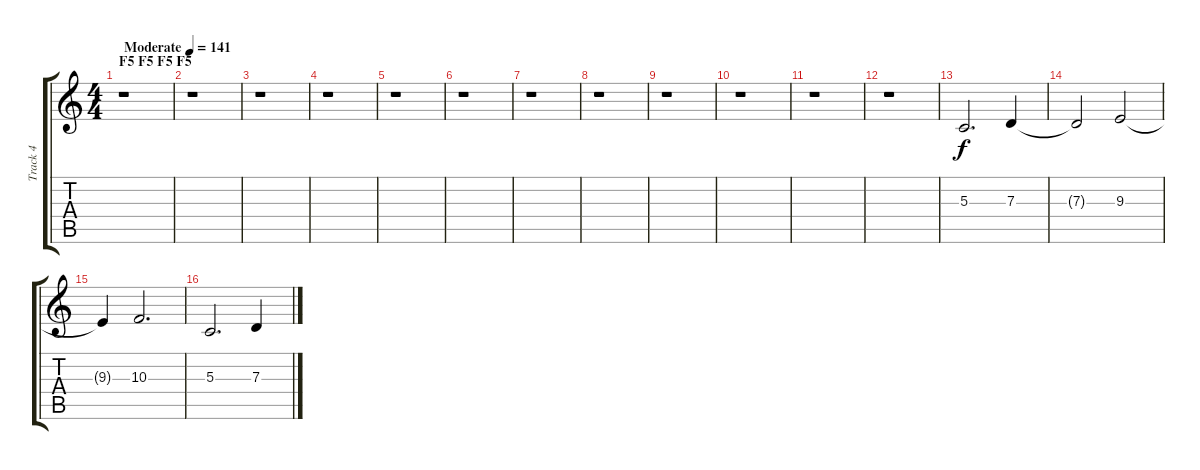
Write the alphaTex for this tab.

\track ("Track 4" "Track 4") {instrument synthstrings1}
\staff {score tabs}
\tuning (E4 B3 G3 D3 A2 D2) {hide}
\ts (4 4)
\section ("" "F5 F5 F5 F5")
\tempo (141 "Moderate")
\clef g2
\ks c
r.1{dy f instrument synthstrings1} |
r.1 |
r.1 |
r.1 |
r.1 |
r.1 |
r.1 |
r.1 |
r.1 |
r.1 |
r.1 |
r.1 |
5.3.2{d} 7.3.4 |
7.3{t}.2 9.3.2 |
9.3{t}.4 10.3.2{d} |
5.3.2{d} 7.3.4
